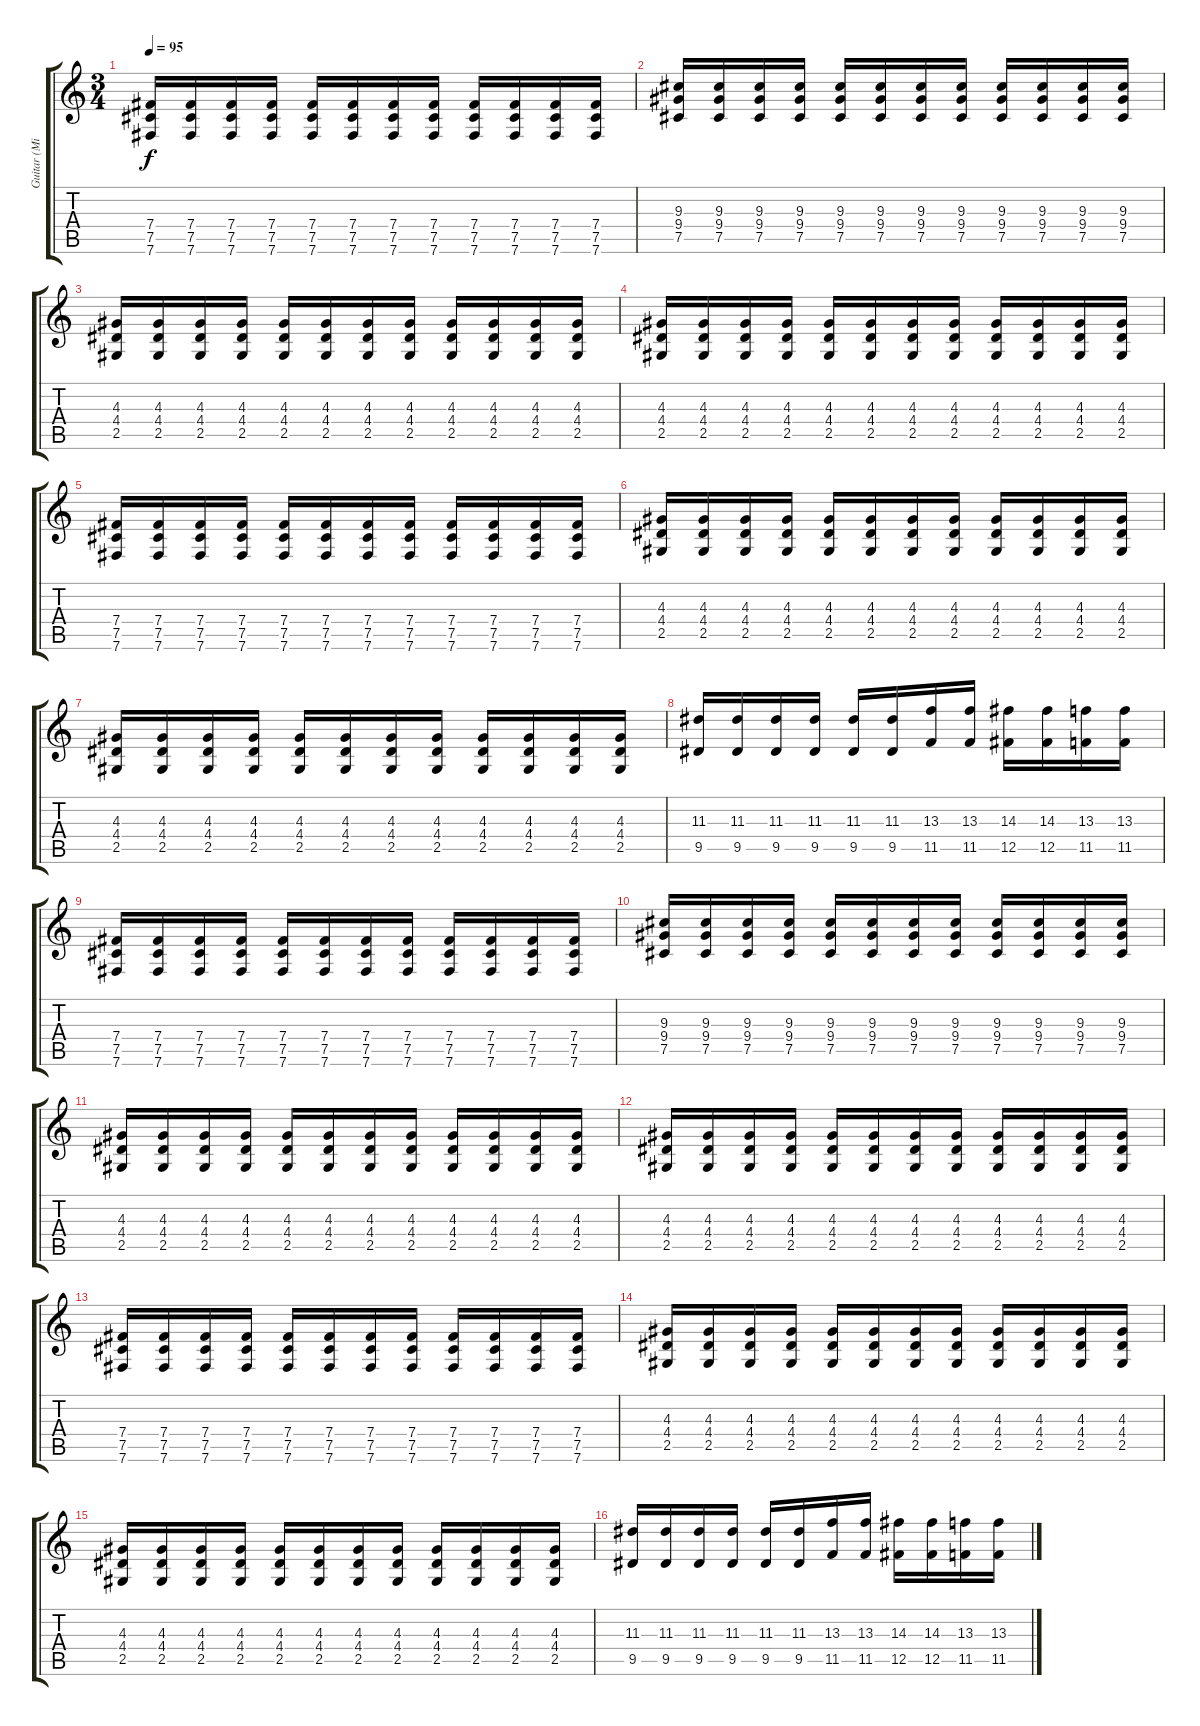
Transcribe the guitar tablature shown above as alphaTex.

\track ("Guitar (Mike Smith)" "Guitar (Mi") {instrument distortionguitar}
\staff {score tabs}
\tuning (Db4 Ab3 E3 B2 Gb2 B1) {hide}
\ts (3 4)
\tempo 95
\clef g2
\ks c
(7.4 7.5 7.6).16{dy f} (7.4 7.5 7.6).16 (7.4 7.5 7.6).16 (7.4 7.5 7.6).16 (7.4 7.5 7.6).16 (7.4 7.5 7.6).16 (7.4 7.5 7.6).16 (7.4 7.5 7.6).16 (7.4 7.5 7.6).16 (7.4 7.5 7.6).16 (7.4 7.5 7.6).16 (7.4 7.5 7.6).16 |
(9.3 9.4 7.5).16 (9.3 9.4 7.5).16 (9.3 9.4 7.5).16 (9.3 9.4 7.5).16 (9.3 9.4 7.5).16 (9.3 9.4 7.5).16 (9.3 9.4 7.5).16 (9.3 9.4 7.5).16 (9.3 9.4 7.5).16 (9.3 9.4 7.5).16 (9.3 9.4 7.5).16 (9.3 9.4 7.5).16 |
(4.3 4.4 2.5).16 (4.3 4.4 2.5).16 (4.3 4.4 2.5).16 (4.3 4.4 2.5).16 (4.3 4.4 2.5).16 (4.3 4.4 2.5).16 (4.3 4.4 2.5).16 (4.3 4.4 2.5).16 (4.3 4.4 2.5).16 (4.3 4.4 2.5).16 (4.3 4.4 2.5).16 (4.3 4.4 2.5).16 |
(4.3 4.4 2.5).16 (4.3 4.4 2.5).16 (4.3 4.4 2.5).16 (4.3 4.4 2.5).16 (4.3 4.4 2.5).16 (4.3 4.4 2.5).16 (4.3 4.4 2.5).16 (4.3 4.4 2.5).16 (4.3 4.4 2.5).16 (4.3 4.4 2.5).16 (4.3 4.4 2.5).16 (4.3 4.4 2.5).16 |
(7.4 7.5 7.6).16 (7.4 7.5 7.6).16 (7.4 7.5 7.6).16 (7.4 7.5 7.6).16 (7.4 7.5 7.6).16 (7.4 7.5 7.6).16 (7.4 7.5 7.6).16 (7.4 7.5 7.6).16 (7.4 7.5 7.6).16 (7.4 7.5 7.6).16 (7.4 7.5 7.6).16 (7.4 7.5 7.6).16 |
(4.3 4.4 2.5).16 (4.3 4.4 2.5).16 (4.3 4.4 2.5).16 (4.3 4.4 2.5).16 (4.3 4.4 2.5).16 (4.3 4.4 2.5).16 (4.3 4.4 2.5).16 (4.3 4.4 2.5).16 (4.3 4.4 2.5).16 (4.3 4.4 2.5).16 (4.3 4.4 2.5).16 (4.3 4.4 2.5).16 |
(4.3 4.4 2.5).16 (4.3 4.4 2.5).16 (4.3 4.4 2.5).16 (4.3 4.4 2.5).16 (4.3 4.4 2.5).16 (4.3 4.4 2.5).16 (4.3 4.4 2.5).16 (4.3 4.4 2.5).16 (4.3 4.4 2.5).16 (4.3 4.4 2.5).16 (4.3 4.4 2.5).16 (4.3 4.4 2.5).16 |
(11.3 9.5).16 (11.3 9.5).16 (11.3 9.5).16 (11.3 9.5).16 (11.3 9.5).16 (11.3 9.5).16 (13.3 11.5).16 (13.3 11.5).16 (14.3 12.5).16 (14.3 12.5).16 (13.3 11.5).16 (13.3 11.5).16 |
(7.4 7.5 7.6).16 (7.4 7.5 7.6).16 (7.4 7.5 7.6).16 (7.4 7.5 7.6).16 (7.4 7.5 7.6).16 (7.4 7.5 7.6).16 (7.4 7.5 7.6).16 (7.4 7.5 7.6).16 (7.4 7.5 7.6).16 (7.4 7.5 7.6).16 (7.4 7.5 7.6).16 (7.4 7.5 7.6).16 |
(9.3 9.4 7.5).16 (9.3 9.4 7.5).16 (9.3 9.4 7.5).16 (9.3 9.4 7.5).16 (9.3 9.4 7.5).16 (9.3 9.4 7.5).16 (9.3 9.4 7.5).16 (9.3 9.4 7.5).16 (9.3 9.4 7.5).16 (9.3 9.4 7.5).16 (9.3 9.4 7.5).16 (9.3 9.4 7.5).16 |
(4.3 4.4 2.5).16 (4.3 4.4 2.5).16 (4.3 4.4 2.5).16 (4.3 4.4 2.5).16 (4.3 4.4 2.5).16 (4.3 4.4 2.5).16 (4.3 4.4 2.5).16 (4.3 4.4 2.5).16 (4.3 4.4 2.5).16 (4.3 4.4 2.5).16 (4.3 4.4 2.5).16 (4.3 4.4 2.5).16 |
(4.3 4.4 2.5).16 (4.3 4.4 2.5).16 (4.3 4.4 2.5).16 (4.3 4.4 2.5).16 (4.3 4.4 2.5).16 (4.3 4.4 2.5).16 (4.3 4.4 2.5).16 (4.3 4.4 2.5).16 (4.3 4.4 2.5).16 (4.3 4.4 2.5).16 (4.3 4.4 2.5).16 (4.3 4.4 2.5).16 |
(7.4 7.5 7.6).16 (7.4 7.5 7.6).16 (7.4 7.5 7.6).16 (7.4 7.5 7.6).16 (7.4 7.5 7.6).16 (7.4 7.5 7.6).16 (7.4 7.5 7.6).16 (7.4 7.5 7.6).16 (7.4 7.5 7.6).16 (7.4 7.5 7.6).16 (7.4 7.5 7.6).16 (7.4 7.5 7.6).16 |
(4.3 4.4 2.5).16 (4.3 4.4 2.5).16 (4.3 4.4 2.5).16 (4.3 4.4 2.5).16 (4.3 4.4 2.5).16 (4.3 4.4 2.5).16 (4.3 4.4 2.5).16 (4.3 4.4 2.5).16 (4.3 4.4 2.5).16 (4.3 4.4 2.5).16 (4.3 4.4 2.5).16 (4.3 4.4 2.5).16 |
(4.3 4.4 2.5).16 (4.3 4.4 2.5).16 (4.3 4.4 2.5).16 (4.3 4.4 2.5).16 (4.3 4.4 2.5).16 (4.3 4.4 2.5).16 (4.3 4.4 2.5).16 (4.3 4.4 2.5).16 (4.3 4.4 2.5).16 (4.3 4.4 2.5).16 (4.3 4.4 2.5).16 (4.3 4.4 2.5).16 |
(11.3 9.5).16 (11.3 9.5).16 (11.3 9.5).16 (11.3 9.5).16 (11.3 9.5).16 (11.3 9.5).16 (13.3 11.5).16 (13.3 11.5).16 (14.3 12.5).16 (14.3 12.5).16 (13.3 11.5).16 (13.3 11.5).16
